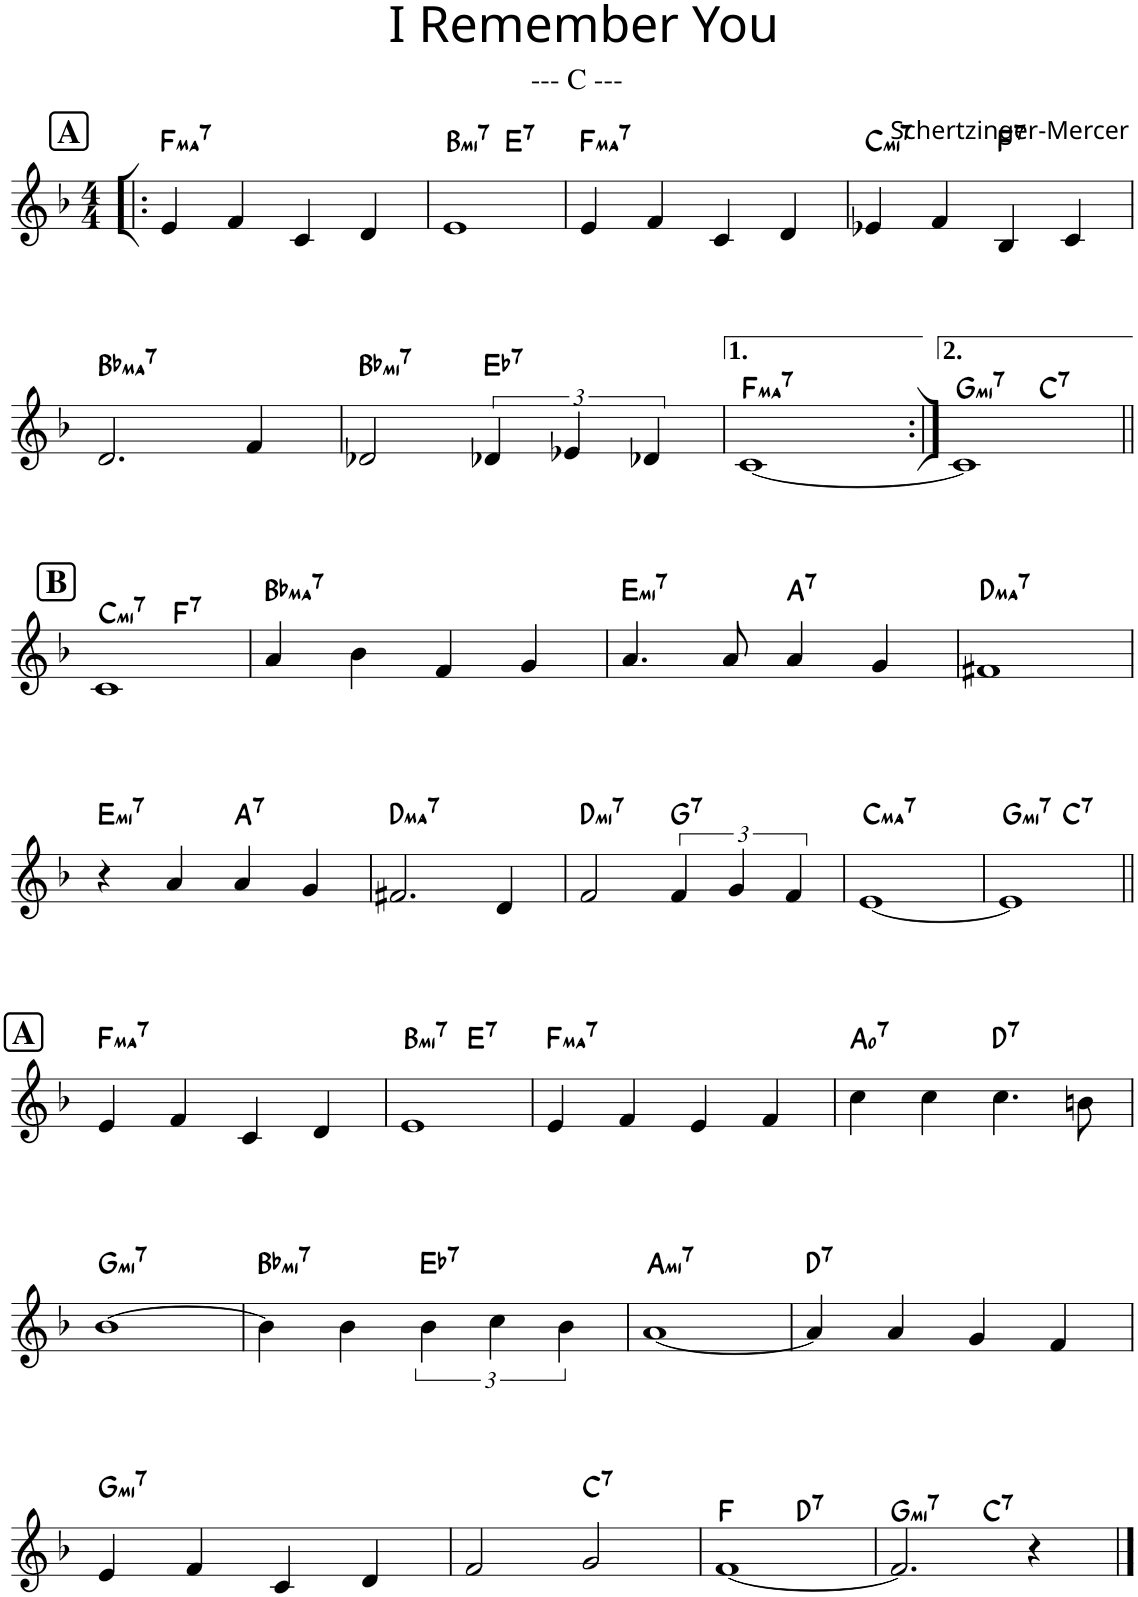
**kern	**harte
*part1	*part1
*staff1	*
*I"Piano	*
*I'Pno	*
*clefG2	*
*k[b-]	*
*M4/4	*
!!LO:REH:place=s1:a:B:cj:fs=14:t=A
=1!|:	=1!|:
!	!LO:H:kt=ma7
4e/	F:maj7
4f/	.
4c/	.
4d/	.
=2	=2
!	!LO:H:kt=mi7
*^	*
1e	2ryy	B:min7
!	!	!LO:H:kt=7
.	2ryy	E:7
=3	=3	=3
!	!	!LO:H:kt=ma7
*v	*v	*
4e/	F:maj7
4f/	.
4c/	.
4d/	.
=4	=4
!	!LO:H:kt=mi7
4e-X/	C:min7
4f/	.
!	!LO:H:kt=7
4B-/	F:7
4c/	.
!!LO:LB:g=z
=5	=5
!	!LO:H:kt=ma7
2.d/	Bb:maj7
4f/	.
=6	=6
!	!LO:H:kt=mi7
2d-X/	Bb:min7
!	!LO:H:kt=7
6d-X/	Eb:7
6e-X/	.
6d-X/	.
=7	=7
!	!LO:H:kt=ma7
[1c	F:maj7
=8:|!	=8:|!
!	!LO:H:kt=mi7
*^	*
1c]	2ryy	G:min7
!	!	!LO:H:kt=7
.	2ryy	C:7
!!LO:LB:g=z	!!
!!LO:REH:place=s1:a:B:cj:fs=14:t=B	!!
=9||	=9||	=9||
!	!	!LO:H:kt=mi7
1c	2ryy	C:min7
!	!	!LO:H:kt=7
.	2ryy	F:7
=10	=10	=10
!	!	!LO:H:kt=ma7
*v	*v	*
4a/	Bb:maj7
4b-\	.
4f/	.
4g/	.
=11	=11
!	!LO:H:kt=mi7
4.a/	E:min7
8a/	.
!	!LO:H:kt=7
4a/	A:7
4g/	.
=12	=12
!	!LO:H:kt=ma7
1f#X	D:maj7
!!LO:LB:g=z
=13	=13
!	!LO:H:kt=mi7
4r	E:min7
4a/	.
!	!LO:H:kt=7
4a/	A:7
4g/	.
=14	=14
!	!LO:H:kt=ma7
2.f#X/	D:maj7
4d/	.
=15	=15
!	!LO:H:kt=mi7
2f/	D:min7
!	!LO:H:kt=7
6f/	G:7
6g/	.
6f/	.
=16	=16
!	!LO:H:kt=ma7
[1e	C:maj7
=17	=17
!	!LO:H:kt=mi7
*^	*
1e]	2ryy	G:min7
!	!	!LO:H:kt=7
.	2ryy	C:7
!!LO:LB:g=z	!!
!!LO:REH:place=s1:a:B:cj:fs=14:t=A	!!
=18||	=18||	=18||
!	!	!LO:H:kt=ma7
*v	*v	*
4e/	F:maj7
4f/	.
4c/	.
4d/	.
=19	=19
!	!LO:H:kt=mi7
*^	*
1e	2ryy	B:min7
!	!	!LO:H:kt=7
.	2ryy	E:7
=20	=20	=20
!	!	!LO:H:kt=ma7
*v	*v	*
4e/	F:maj7
4f/	.
4e/	.
4f/	.
=21	=21
!	!LO:H:kt=7
4cc\	A:dim7
4cc\	.
!	!LO:H:kt=7
4.cc\	D:7
8bn\	.
!!LO:LB:g=z
=22	=22
!	!LO:H:kt=mi7
[1b-	G:min7
=23	=23
!	!LO:H:kt=mi7
4b-\]	Bb:min7
4b-\	.
!	!LO:H:kt=7
6b-\	Eb:7
6cc\	.
6b-\	.
=24	=24
!	!LO:H:kt=mi7
[1a	A:min7
=25	=25
!	!LO:H:kt=7
4a/]	D:7
4a/	.
4g/	.
4f/	.
!!LO:LB:g=z
=26	=26
!	!LO:H:kt=mi7
4e/	G:min7
4f/	.
4c/	.
4d/	.
=27	=27
2f/	.
!	!LO:H:kt=7
2g/	C:7
=28	=28
*^	*
[1f	2ryy	F:maj
!	!	!LO:H:kt=7
.	2ryy	D:7
=29	=29	=29
!	!	!LO:H:kt=mi7
2.f/]	2ryy	G:min7
!	!	!LO:H:kt=7
.	2ryy	C:7
4r	.	.
*v	*v	*
==	==
*-	*-
